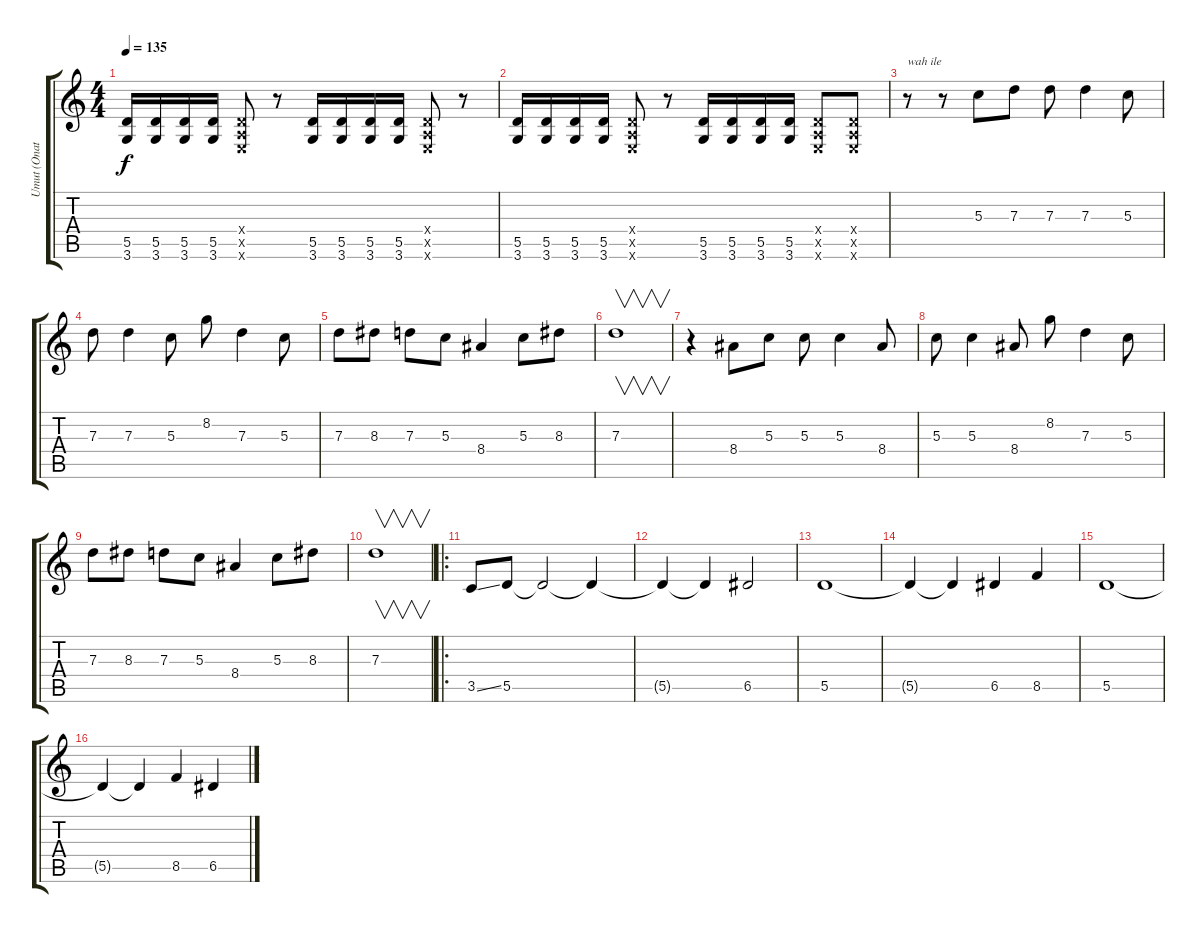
\track ("Umut (Onat)" "Umut (Onat") {instrument overdrivenguitar}
\staff {score tabs}
\tuning (E4 B3 G3 D3 A2 E2) {hide}
\ts (4 4)
\tempo 135
\clef g2
\ks c
(5.5 3.6).16{dy f} (5.5 3.6).16 (5.5 3.6).16 (5.5 3.6).16 (0.4{x} 0.5{x} 0.6{x}).8 r.8 (5.5 3.6).16 (5.5 3.6).16 (5.5 3.6).16 (5.5 3.6).16 (0.4{x} 0.5{x} 0.6{x}).8 r.8 |
(5.5 3.6).16 (5.5 3.6).16 (5.5 3.6).16 (5.5 3.6).16 (0.4{x} 0.5{x} 0.6{x}).8 r.8 (5.5 3.6).16 (5.5 3.6).16 (5.5 3.6).16 (5.5 3.6).16 (0.4{x} 0.5{x} 0.6{x}).8 (0.4{x} 0.5{x} 0.6{x}).8 |
r.8{txt "wah ile"} r.8 5.3.8 7.3.8 7.3.8 7.3.4 5.3.8 |
7.3.8 7.3.4 5.3.8 8.2.8 7.3.4 5.3.8 |
7.3.8 8.3.8 7.3.8 5.3.8 8.4.4 5.3.8 8.3.8 |
7.3.1{v} |
r.4 8.4.8 5.3.8 5.3.8 5.3.4 8.4.8 |
5.3.8 5.3.4 8.4.8 8.2.8 7.3.4 5.3.8 |
7.3.8 8.3.8 7.3.8 5.3.8 8.4.4 5.3.8 8.3.8 |
7.3.1{v} |
\ro
3.5{ss}.8{volume 8 instrument electricguitarclean} 5.5.8 5.5{t}.2 5.5{t}.4 |
5.5{t}.4 5.5{t}.4 6.5.2 |
5.5.1 |
5.5{t}.4 5.5{t}.4 6.5.4 8.5.4 |
5.5.1 |
5.5{t}.4 5.5{t}.4 8.5.4 6.5.4
